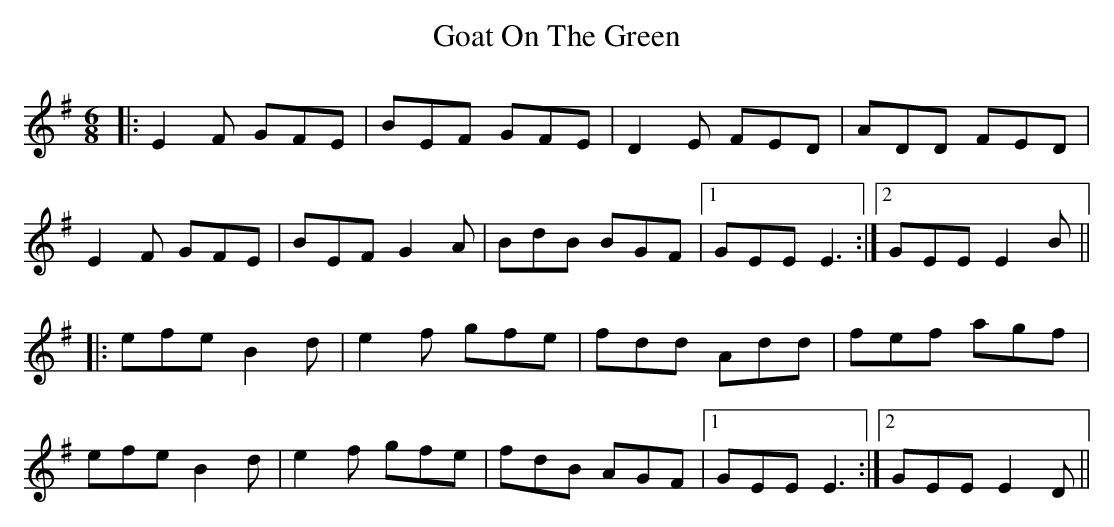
X:1
T: Goat On The Green
M: 6/8
L: 1/8
K: Emin
|:E2F GFE|BEF GFE|D2E FED|ADD FED|
E2F GFE|BEF G2A|BdB BGF|1 GEE E3:|2 GEE E2B||
|:efe B2d|e2f gfe|fdd Add|fef agf|
efe B2d|e2f gfe|fdB AGF|1 GEE E3:|2 GEE E2D||
